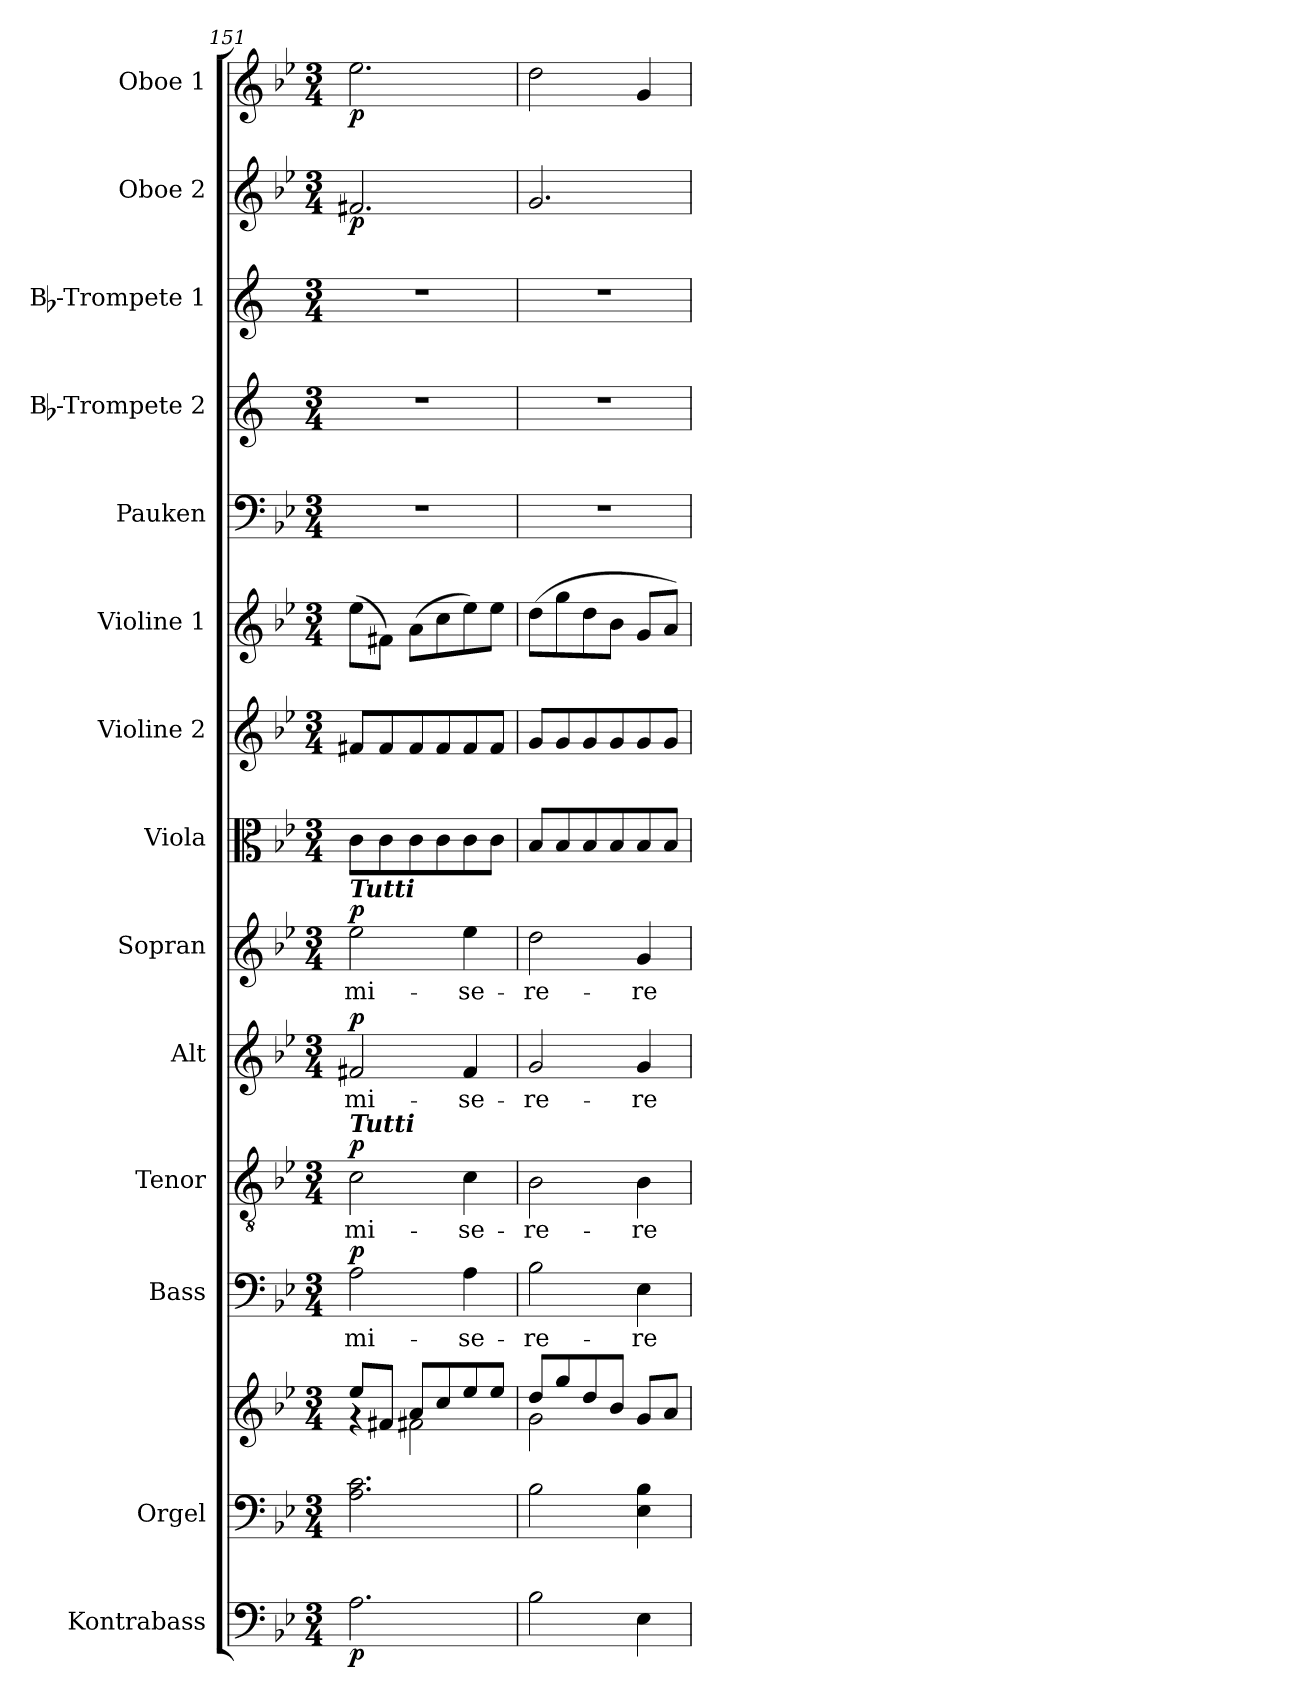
**kern	**dynam	**kern	**kern	**kern	**text	**dynam	**kern	**text	**dynam	**kern	**text	**dynam	**kern	**text	**dynam	**kern	**kern	**kern	**kern	**kern	**kern	**kern	**dynam	**kern	**dynam
*part14	*part14	*part13	*part13	*part12	*part12	*part12	*part11	*part11	*part11	*part10	*part10	*part10	*part9	*part9	*part9	*part8	*part7	*part6	*part5	*part4	*part3	*part2	*part2	*part1	*part1
*staff15	*staff15	*staff14	*staff13	*staff12	*staff12	*staff12	*staff11	*staff11	*staff11	*staff10	*staff10	*staff10	*staff9	*staff9	*staff9	*staff8	*staff7	*staff6	*staff5	*staff4	*staff3	*staff2	*staff2	*staff1	*staff1
*I"Kontrabass	*	*I"Orgel	*	*I"Bass	*	*	*I"Tenor	*	*	*I"Alt	*	*	*I"Sopran	*	*	*I"Viola	*I"Violine 2	*I"Violine 1	*I"Pauken	*I"Bb-Trompete 2	*I"Bb-Trompete 1	*I"Oboe 2	*	*I"Oboe 1	*
*I'Kb.	*	*I'Org.	*	*I'B.	*	*	*I'T.	*	*	*I'A.	*	*	*I'S.	*	*	*I'Vla.	*I'Vl. 2	*I'Vl. 1	*I'Pk.	*I'Bb Trp. 2	*I'Bb Trp. 1	*I'Ob. 2	*	*I'Ob. 1	*
*clefF4	*	*clefF4	*clefG2	*clefF4	*	*	*clefGv2	*	*	*clefG2	*	*	*clefG2	*	*	*clefC3	*clefG2	*clefG2	*clefF4	*clefG2	*clefG2	*clefG2	*	*clefG2	*
*ITrd7c12	*	*	*	*	*	*	*	*	*	*	*	*	*	*	*	*	*	*	*	*ITrd1c2	*ITrd1c2	*	*	*	*
*k[b-e-]	*	*k[b-e-]	*k[b-e-]	*k[b-e-]	*	*	*k[b-e-]	*	*	*k[b-e-]	*	*	*k[b-e-]	*	*	*k[b-e-]	*k[b-e-]	*k[b-e-]	*k[b-e-]	*k[b-e-]	*k[b-e-]	*k[b-e-]	*	*k[b-e-]	*
*B-:	*	*B-:	*B-:	*B-:	*	*	*B-:	*	*	*B-:	*	*	*B-:	*	*	*B-:	*B-:	*B-:	*B-:	*B-:	*B-:	*B-:	*	*B-:	*
*M3/4	*	*M3/4	*M3/4	*M3/4	*	*	*M3/4	*	*	*M3/4	*	*	*M3/4	*	*	*M3/4	*M3/4	*M3/4	*M3/4	*M3/4	*M3/4	*M3/4	*	*M3/4	*
=151	=151	=151	=151	=151	=151	=151	=151	=151	=151	=151	=151	=151	=151	=151	=151	=151	=151	=151	=151	=151	=151	=151	=151	=151	=151
*	*	*	*^	*	*	*	*	*	*	*	*	*	*	*	*	*	*	*	*	*	*	*	*	*	*
!	!	!	!	!	!	!	!	!	!	!	!	!	!	!LO:TX:a:Bi:t=Tutti	!	!	!	!	!	!	!	!	!	!	!	!
!	!	!	!	!	!	!	!	!LO:TX:a:Bi:t=Tutti	!	!	!	!	!	!	!	!	!	!	!	!	!	!	!	!	!	!
!	!LO:DY:b	!	!	!	!	!LO:LY:b	!LO:DY:a	!	!LO:LY:b	!LO:DY:a	!	!LO:LY:b	!LO:DY:a	!	!LO:LY:b	!LO:DY:a	!	!	!	!	!	!	!	!LO:DY:b	!	!LO:DY:b
2.AA\	p	2.A\ 2.c\	8ee-/L	4rf	2A\	mi-	p	2c\	mi-	p	2f#X/	mi-	p	2ee-\	mi-	p	8c\L	8f#X/L	(>8ee-\L	2.r	2.r	2.r	2.f#X/	p	2.ee-\	p
.	.	.	8f#X/J	.	.	.	.	.	.	.	.	.	.	.	.	.	8c\	8f#/	8f#X\J)	.	.	.	.	.	.	.
.	.	.	8a/L	2f#X\	.	.	.	.	.	.	.	.	.	.	.	.	8c\	8f#/	(>8a\L	.	.	.	.	.	.	.
.	.	.	8cc/	.	.	.	.	.	.	.	.	.	.	.	.	.	8c\	8f#/	8cc\	.	.	.	.	.	.	.
!	!	!	!	!	!	!LO:LY:b	!	!	!LO:LY:b	!	!	!LO:LY:b	!	!	!LO:LY:b	!	!	!	!	!	!	!	!	!	!	!
.	.	.	8ee-/	.	4A\	-se-	.	4c\	-se-	.	4f#/	-se-	.	4ee-\	-se-	.	8c\	8f#/	8ee-\)	.	.	.	.	.	.	.
.	.	.	8ee-/J	.	.	.	.	.	.	.	.	.	.	.	.	.	8c\J	8f#/J	8ee-\J	.	.	.	.	.	.	.
=152	=152	=152	=152	=152	=152	=152	=152	=152	=152	=152	=152	=152	=152	=152	=152	=152	=152	=152	=152	=152	=152	=152	=152	=152	=152	=152
!	!	!	!	!	!	!LO:LY:b	!	!	!LO:LY:b	!	!	!LO:LY:b	!	!	!LO:LY:b	!	!	!	!	!	!	!	!	!	!	!
2BB-\	.	2B-\	8dd/L	2g\	2B-\	-re-	.	2B-\	-re-	.	2g/	-re-	.	2dd\	-re-	.	8B-/L	8g/L	(>8dd\L	2.r	2.r	2.r	2.g/	.	2dd\	.
.	.	.	8gg/	.	.	.	.	.	.	.	.	.	.	.	.	.	8B-/	8g/	8gg\	.	.	.	.	.	.	.
.	.	.	8dd/	.	.	.	.	.	.	.	.	.	.	.	.	.	8B-/	8g/	8dd\	.	.	.	.	.	.	.
.	.	.	8b-/J	.	.	.	.	.	.	.	.	.	.	.	.	.	8B-/	8g/	8b-\J	.	.	.	.	.	.	.
!	!	!	!	!	!	!LO:LY:b	!	!	!LO:LY:b	!	!	!LO:LY:b	!	!	!LO:LY:b	!	!	!	!	!	!	!	!	!	!	!
4EE-\	.	4E-\ 4B-\	8g/L	4ryy	4E-\	-re	.	4B-\	-re	.	4g/	-re	.	4g/	-re	.	8B-/	8g/	8g/L	.	.	.	.	.	4g/	.
.	.	.	8a/J	.	.	.	.	.	.	.	.	.	.	.	.	.	8B-/J	8g/J	8a/J)	.	.	.	.	.	.	.
*	*	*	*v	*v	*	*	*	*	*	*	*	*	*	*	*	*	*	*	*	*	*	*	*	*	*	*
=	=	=	=	=	=	=	=	=	=	=	=	=	=	=	=	=	=	=	=	=	=	=	=	=	=
*-	*-	*-	*-	*-	*-	*-	*-	*-	*-	*-	*-	*-	*-	*-	*-	*-	*-	*-	*-	*-	*-	*-	*-	*-	*-
